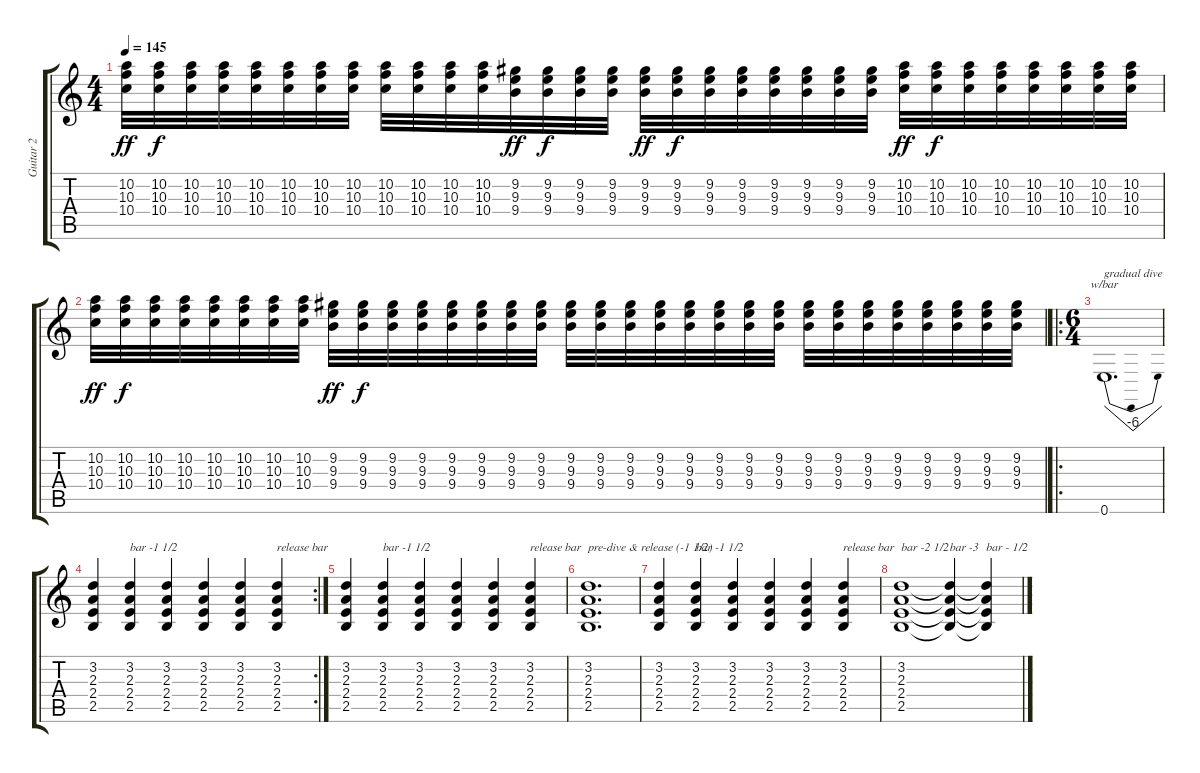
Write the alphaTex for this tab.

\track ("Guitar 2" "Guitar 2") {instrument distortionguitar}
\staff {score tabs}
\tuning (E4 B3 G3 D3 A2 E2) {hide}
\ts (4 4)
\tempo 145
\clef g2
\ks c
(10.2 10.3 10.4).32{dy ff} (10.2 10.3 10.4).32{dy f} (10.2 10.3 10.4).32 (10.2 10.3 10.4).32 (10.2 10.3 10.4).32 (10.2 10.3 10.4).32 (10.2 10.3 10.4).32 (10.2 10.3 10.4).32 (10.2 10.3 10.4).32 (10.2 10.3 10.4).32 (10.2 10.3 10.4).32 (10.2 10.3 10.4).32 (9.2 9.3 9.4).32{dy ff} (9.2 9.3 9.4).32{dy f} (9.2 9.3 9.4).32 (9.2 9.3 9.4).32 (9.2 9.3 9.4).32{dy ff} (9.2 9.3 9.4).32{dy f} (9.2 9.3 9.4).32 (9.2 9.3 9.4).32 (9.2 9.3 9.4).32 (9.2 9.3 9.4).32 (9.2 9.3 9.4).32 (9.2 9.3 9.4).32 (10.2 10.3 10.4).32{dy ff} (10.2 10.3 10.4).32{dy f} (10.2 10.3 10.4).32 (10.2 10.3 10.4).32 (10.2 10.3 10.4).32 (10.2 10.3 10.4).32 (10.2 10.3 10.4).32 (10.2 10.3 10.4).32 |
(10.2 10.3 10.4).32{dy ff} (10.2 10.3 10.4).32{dy f} (10.2 10.3 10.4).32 (10.2 10.3 10.4).32 (10.2 10.3 10.4).32 (10.2 10.3 10.4).32 (10.2 10.3 10.4).32 (10.2 10.3 10.4).32 (9.2 9.3 9.4).32{dy ff} (9.2 9.3 9.4).32{dy f} (9.2 9.3 9.4).32 (9.2 9.3 9.4).32 (9.2 9.3 9.4).32 (9.2 9.3 9.4).32 (9.2 9.3 9.4).32 (9.2 9.3 9.4).32 (9.2 9.3 9.4).32 (9.2 9.3 9.4).32 (9.2 9.3 9.4).32 (9.2 9.3 9.4).32 (9.2 9.3 9.4).32 (9.2 9.3 9.4).32 (9.2 9.3 9.4).32 (9.2 9.3 9.4).32 (9.2 9.3 9.4).32 (9.2 9.3 9.4).32 (9.2 9.3 9.4).32 (9.2 9.3 9.4).32 (9.2 9.3 9.4).32 (9.2 9.3 9.4).32 (9.2 9.3 9.4).32 (9.2 9.3 9.4).32 |
\ro
\ts (6 4)
0.6.1{d tbe (dip default 0 0 30 -24 60 0) txt "gradual dive"} |
\rc 2
(3.2 2.3 2.4 2.5).4 (3.2 2.3 2.4 2.5).4{txt "bar -1 1/2"} (3.2 2.3 2.4 2.5).4 (3.2 2.3 2.4 2.5).4 (3.2 2.3 2.4 2.5).4 (3.2 2.3 2.4 2.5).4{txt "release bar"} |
(3.2 2.3 2.4 2.5).4 (3.2 2.3 2.4 2.5).4{txt "bar -1 1/2"} (3.2 2.3 2.4 2.5).4 (3.2 2.3 2.4 2.5).4 (3.2 2.3 2.4 2.5).4 (3.2 2.3 2.4 2.5).4{txt "release bar"} |
(3.2 2.3 2.4 2.5).1{d txt "pre-dive & release (-1 1/2)"} |
(3.2 2.3 2.4 2.5).4 (3.2 2.3 2.4 2.5).4{txt "bar -1 1/2"} (3.2 2.3 2.4 2.5).4 (3.2 2.3 2.4 2.5).4 (3.2 2.3 2.4 2.5).4 (3.2 2.3 2.4 2.5).4{txt "release bar"} |
(3.2 2.3 2.4 2.5).1{txt "bar -2 1/2"} (3.2{t} 2.3{t} 2.4{t} 2.5{t}).4{txt "bar -3"} (3.2{t} 2.3{t} 2.4{t} 2.5{t}).4{txt "bar - 1/2"}
